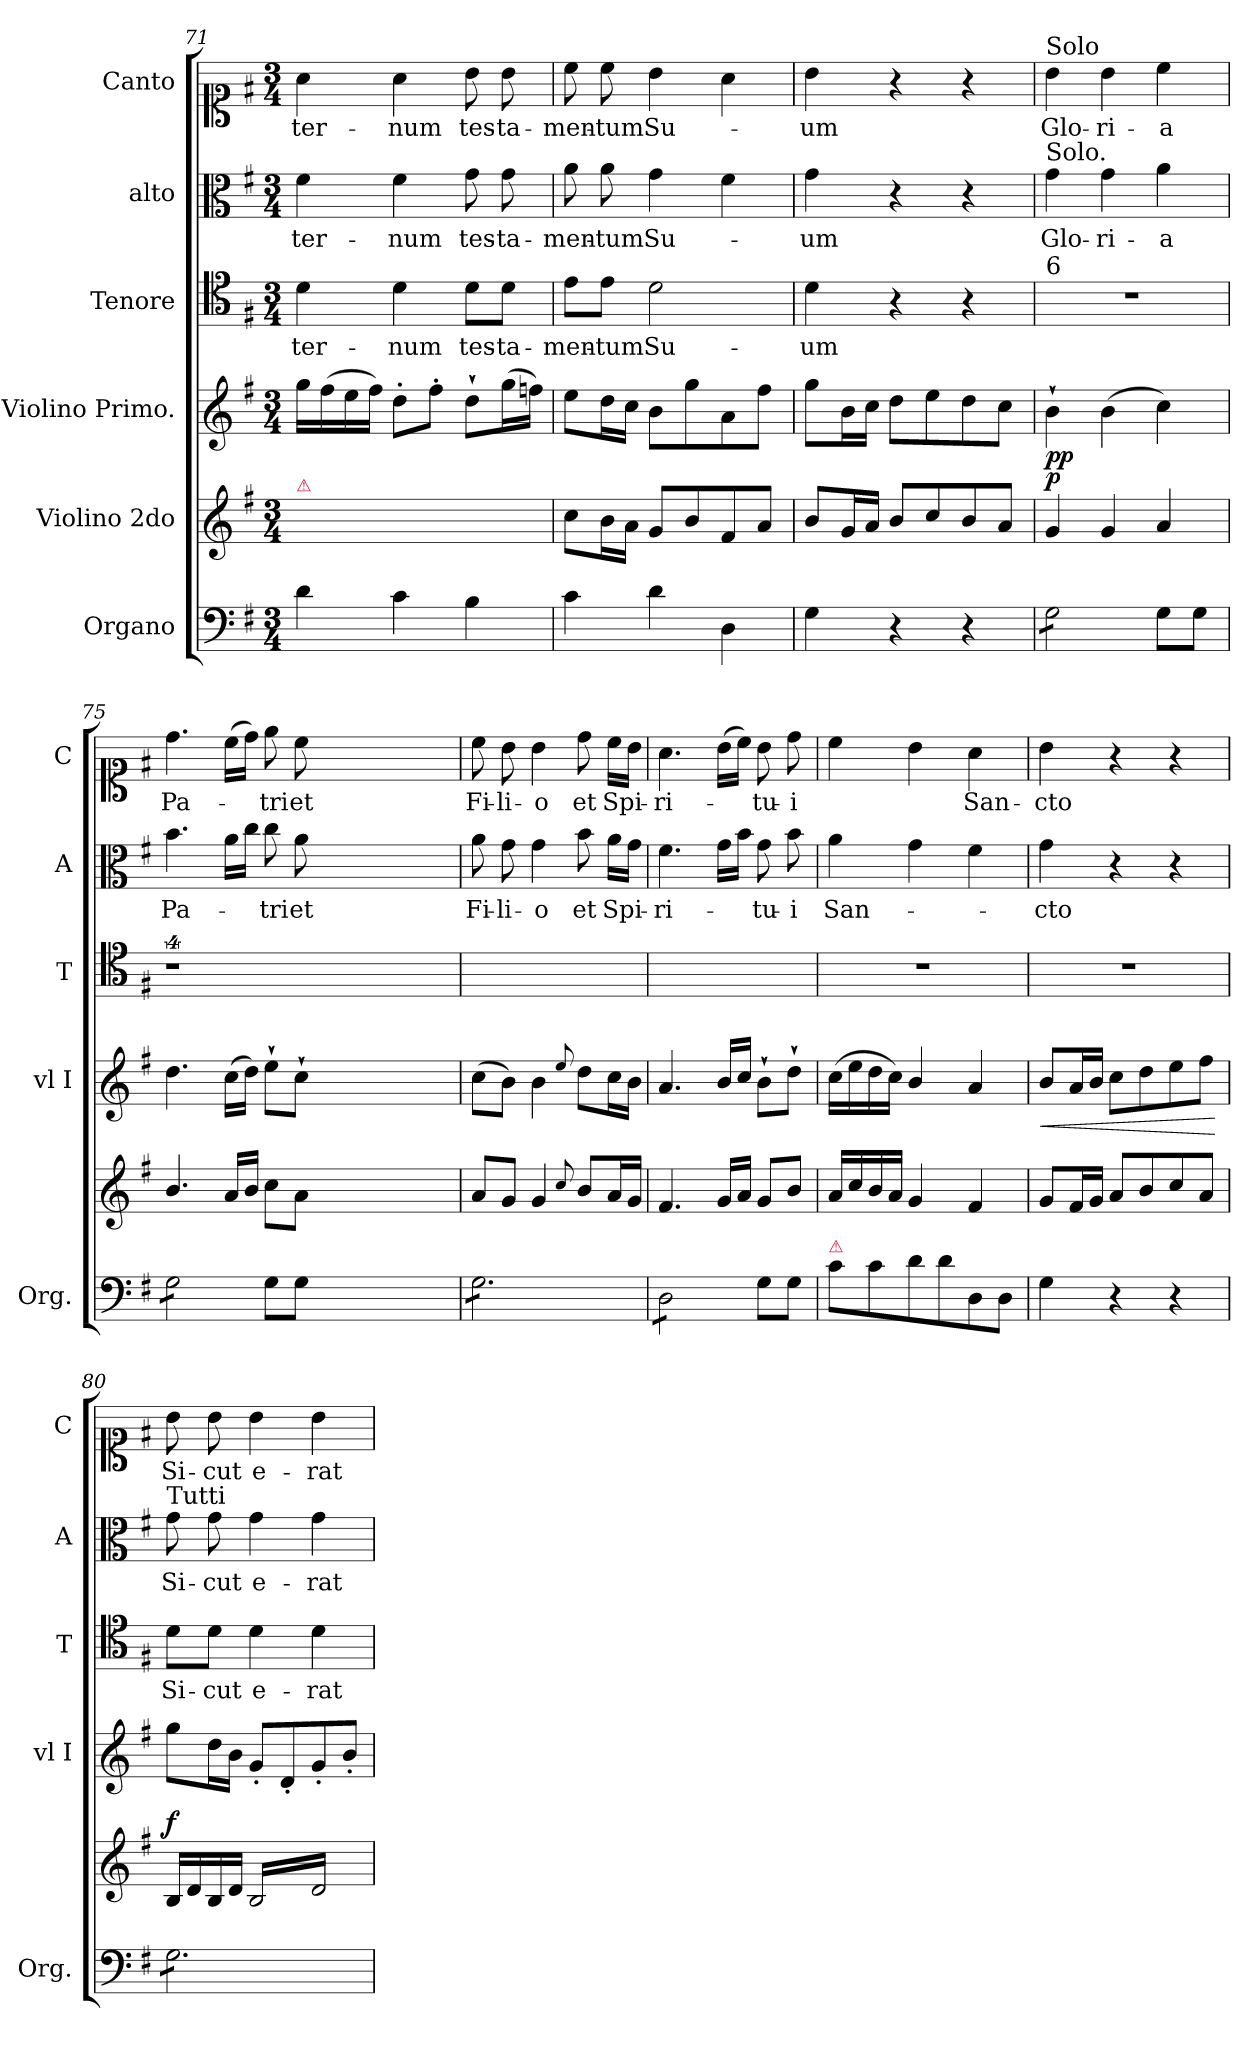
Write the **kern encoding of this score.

**kern	**kern	**dynam	**kern	**dynam	**kern	**text	**kern	**text	**kern	**text
*part6	*part5	*part5	*part4	*part4	*part3	*part3	*part2	*part2	*part1	*part1
*staff6	*staff5	*staff5	*staff4	*staff4	*staff3	*staff3	*staff2	*staff2	*staff1	*staff1
*I"Organo	*I"Violino 2do	*	*I"Violino Primo.	*	*I"Tenore	*	*I"alto	*	*I"Canto	*
*I'Org.	*	*	*I'vl I	*	*I'T	*	*I'A	*	*I'C	*
*clefF4	*clefG2	*	*clefG2	*	*clefC4	*	*clefC3	*	*clefC1	*
*k[f#]	*k[f#]	*	*k[f#]	*	*k[f#]	*	*k[f#]	*	*k[f#]	*
*M3/4	*M3/4	*	*M3/4	*	*M3/4	*	*M3/4	*	*M3/4	*
=71	=71	=71	=71	=71	=71	=71	=71	=71	=71	=71
!	!LO:TX:a:color=crimson:t=⚠	!	!	!	!	!	!	!	!	!
4d\	2.ryy	.	16gg\LL	.	4d\	-ter-	4f#\	-ter-	4a\	-ter-
.	.	.	(16ff#\	.	.	.	.	.	.	.
.	.	.	16ee\	.	.	.	.	.	.	.
.	.	.	16ff#\JJ)	.	.	.	.	.	.	.
4c\	.	.	8dd'\L	.	4d\	-num	4f#\	-num	4a\	-num
.	.	.	8ff#'\J	.	.	.	.	.	.	.
4B\	.	.	8dd`\L	.	8d\L	tes-	8g\	tes-	8b\	tes-
.	.	.	(16gg\L	.	8d\J	-ta-	8g\	-ta-	8b\	-ta-
.	.	.	16ffn\JJ)	.	.	.	.	.	.	.
=72	=72	=72	=72	=72	=72	=72	=72	=72	=72	=72
4c\	8cc\L	.	8ee\L	.	8e\L	-men-	8a\	-men-	8cc\	-men-
.	16b\L	.	16dd\L	.	8e\J	-tum	8a\	-tum	8cc\	-tum
.	16a\JJ	.	16cc\JJ	.	.	.	.	.	.	.
4d\	8g/L	.	8b\L	.	2d\	Su-	4g\	Su-	4b\	Su-
.	8b/	.	8gg\	.	.	.	.	.	.	.
4D\	8f#/	.	8a\	.	.	.	4f#\	.	4a\	.
.	8a/J	.	8ff#\J	.	.	.	.	.	.	.
=73	=73	=73	=73	=73	=73	=73	=73	=73	=73	=73
4G\	8b/L	.	8gg\L	.	4d\	-um	4g\	-um	4b\	-um
.	16g/L	.	16b\L	.	.	.	.	.	.	.
.	16a/JJ	.	16cc\JJ	.	.	.	.	.	.	.
4r	8b/L	.	8dd\L	.	4r	.	4r	.	4r	.
.	8cc/	.	8ee\	.	.	.	.	.	.	.
4r	8b/	.	8dd\	.	4r	.	4r	.	4r	.
.	8a/J	.	8cc\J	.	.	.	.	.	.	.
=74	=74	=74	=74	=74	=74	=74	=74	=74	=74	=74
!	!	!	!	!	!	!	!	!	!LO:TX:a:t=Solo	!
!	!	!	!	!	!	!	!LO:TX:a:t=Solo.	!	!	!
!	!	!	!	!	!LO:TX:a:t=6	!	!	!	!	!
!	!	!LO:DY:a	!	!	!	!	!	!	!	!
*tremolo	*	*	*	*	*	*	*	*	*	*
8G\L	4g/	p	4b`\	pp	2.r	.	4g\	Glo-	4b\	Glo-
8G\	.	.	.	.	.	.	.	.	.	.
8G\	4g/	.	(4b\	.	.	.	4g\	-ri-	4b\	-ri-
8G\J	.	.	.	.	.	.	.	.	.	.
*Xtremolo	*	*	*	*	*	*	*	*	*	*
8G\L	4a/	.	4cc\)	.	.	.	4a\	-a	4cc\	-a
8G\J	.	.	.	.	.	.	.	.	.	.
=75	=75	=75	=75	=75	=75	=75	=75	=75	=75	=75
*tremolo	*	*	*	*	*	*	*	*	*	*
8G\L	4.b/	.	4.dd\	.	4%9r	.	4.b\	Pa-	4.dd\	Pa-
8G\	.	.	.	.	.	.	.	.	.	.
8G\	.	.	.	.	.	.	.	.	.	.
8G\J	16a/LL	.	(16cc\LL	.	.	.	16a\LL	.	(16cc\LL	.
*Xtremolo	*	*	*	*	*	*	*	*	*	*
.	16b/JJ	.	16dd\JJ)	.	.	.	16cc\JJ	.	16dd\JJ)	.
8G\L	8cc\L	.	8ee`\L	.	.	.	8cc\	-tri	8ee\	-tri
8G\J	8a\J	.	8cc`\J	.	.	.	8a\	et	8cc\	et
1.ryy	1.ryy	.	1.ryy	.	.	.	1.ryy	.	1.ryy	.
=76	=76	=76	=76	=76	=76	=76	=76	=76	=76	=76
*tremolo	*	*	*	*	*	*	*	*	*	*
8G\L	8a/L	.	(8cc\L	.	2.ryy	.	8a\	Fi-	8cc\	Fi-
8G\	8g/J	.	8b\J)	.	.	.	8g\	-li-	8b\	-li-
8G\	4g/	.	4b\	.	.	.	4g\	-o	4b\	-o
8G\	.	.	.	.	.	.	.	.	.	.
.	8qqcc/	.	8qqee/	.	.	.	.	.	.	.
8G\	8b/L	.	8dd\L	.	.	.	8b\	et	8dd\	et
8G\J	16a/L	.	16cc\L	.	.	.	16a\LL	Spi-	16cc\LL	Spi-
.	16g/JJ	.	16b\JJ	.	.	.	16g\JJ	.	16b\JJ	.
=77	=77	=77	=77	=77	=77	=77	=77	=77	=77	=77
8D\L	4.f#/	.	4.a/	.	2.ryy	.	4.f#\	-ri-	4.a\	-ri-
8D\	.	.	.	.	.	.	.	.	.	.
8D\	.	.	.	.	.	.	.	.	.	.
8D\J	16g/LL	.	16b/LL	.	.	.	16g\LL	.	(16b\LL	.
*Xtremolo	*	*	*	*	*	*	*	*	*	*
.	16a/JJ	.	16cc/JJ	.	.	.	16b\JJ	.	16cc\JJ)	.
8G\L	8g/L	.	8b`\L	.	.	.	8g\	-tu-	8b\	-tu-
8G\J	8b/J	.	8dd`\J	.	.	.	8b\	-i	8dd\	-i
=78	=78	=78	=78	=78	=78	=78	=78	=78	=78	=78
!LO:TX:a:color=crimson:t=⚠	!	!	!	!	!	!	!	!	!	!
8c\L	16a/LL	.	(16cc\LL	.	2.r	.	4a\	San-	4cc\	.
.	16cc/	.	16ee\	.	.	.	.	.	.	.
8c\	16b/	.	16dd\	.	.	.	.	.	.	.
.	16a/JJ	.	16cc\JJ)	.	.	.	.	.	.	.
8d\	4g/	.	4b/	.	.	.	4g\	.	4b\	.
8d\	.	.	.	.	.	.	.	.	.	.
8D/	4f#/	.	4a/	.	.	.	4f#\	.	4a\	San-
8D/J	.	.	.	.	.	.	.	.	.	.
=79	=79	=79	=79	=79	=79	=79	=79	=79	=79	=79
!	!	!	!	!LO:HP:b	!	!	!	!	!	!
4G\	8g/L	.	8b/L	<	2.r	.	4g\	-cto	4b\	-cto
.	16f#/L	.	16a/L	.	.	.	.	.	.	.
.	16g/JJ	.	16b/JJ	.	.	.	.	.	.	.
4r	8a/L	.	8cc\L	.	.	.	4r	.	4r	.
.	8b/	.	8dd\	.	.	.	.	.	.	.
4r	8cc/	.	8ee\	.	.	.	4r	.	4r	.
.	8a/J	.	8ff#\J	.	.	.	.	.	.	.
.	.	.	.	[	.	.	.	.	.	.
=80	=80	=80	=80	=80	=80	=80	=80	=80	=80	=80
!	!	!	!	!	!	!	!LO:TX:a:t=Tutti	!	!	!
!LO:TX:a:t=Tutti	!	!	!	!	!	!	!	!	!	!
!	!	!LO:DY:a	!	!	!	!	!	!	!	!
*tremolo	*	*	*	*	*	*	*	*	*	*
8G\L	16B/LL	f	8gg\L	for	8d\L	Si-	8g\	Si-	8b\	Si-
.	16d/	.	.	.	.	.	.	.	.	.
8G\	16B/	.	16dd\L	.	8d\J	-cut	8g\	-cut	8b\	-cut
.	16d/JJ	.	16b\JJ	.	.	.	.	.	.	.
*	*tremolo	*	*	*	*	*	*	*	*	*
8G\	16B/LL	.	8g'/L	.	4d\	e-	4g\	e-	4b\	e-
.	16d/	.	.	.	.	.	.	.	.	.
8G\	16B/	.	8d'/	.	.	.	.	.	.	.
.	16d/	.	.	.	.	.	.	.	.	.
8G\	16B/	.	8g'/	.	4d\	-rat	4g\	-rat	4b\	-rat
.	16d/	.	.	.	.	.	.	.	.	.
8G\J	16B/	.	8b'/J	.	.	.	.	.	.	.
*Xtremolo	*	*	*	*	*	*	*	*	*	*
.	16d/JJ	.	.	.	.	.	.	.	.	.
*	*Xtremolo	*	*	*	*	*	*	*	*	*
.	.	.	.	.	.	.	.	.	.	.
.	.	.	.	.	.	.	.	.	.	.
.	.	.	.	.	.	.	.	.	.	.
.	.	.	.	.	.	.	.	.	.	.
=	=	=	=	=	=	=	=	=	=	=
*-	*-	*-	*-	*-	*-	*-	*-	*-	*-	*-
